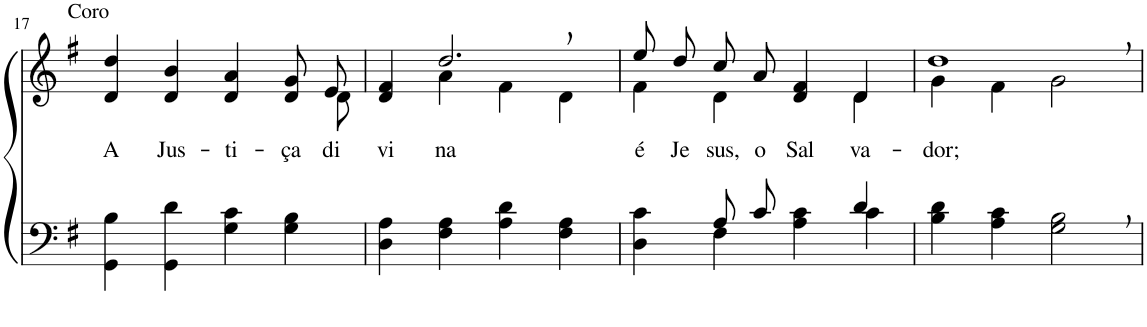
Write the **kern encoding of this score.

**kern	**kern	**text
*part2	*part1	*part1
*staff2	*staff1	*staff1
*I"Parte III e IV	*I"Parte I e II	*
!!LO:PB:g=z
*clefF4	*clefG2	*
*Trd1c2	*Trd1c2	*
*k[f#]	*k[f#]	*
*M4/4	*M4/4	*
=17	=17	=17
!	!LO:TX:a:t=Coro	!
!	!	!LO:LY:b
*	*^	*
4GG\ 4B\	4d/ 4dd/	2..ryy	A
!	!	!	!LO:LY:b
4GG\ 4d\	4d/ 4b/	.	Jus-
!	!	!	!LO:LY:b
4G\ 4c\	4d/ 4a/	.	-ti-
!	!	!	!LO:LY:b
4G\ 4B\	8d/ 8g/L	.	-ça
!	!	!	!LO:LY:b
.	8e/J	8d\	di-
=18	=18	=18	=18
!	!	!	!LO:LY:b
4D\ 4A\	4d/ 4f#/	4ryy	-vi-
!	!	!	!LO:LY:b
4F#\ 4A\	2.dd,/	4a\	-na
4A\ 4d\	.	4f#\	.
4F#\ 4A\	.	4d\	.
=19	=19	=19	=19
*^	*	*	*
!	!	!	!	!LO:LY:b
4ryy	4D\ 4c\	8ee/L	4f#\	é
!	!	!	!	!LO:LY:b
.	.	8dd/J	.	Je-
!	!	!	!	!LO:LY:b
8A/L	4F#\	8cc/L	4d\	sus,
!	!	!	!	!LO:LY:b
8c/J	.	8a/J	.	o
!	!	!	!	!LO:LY:b
4ryy	4A\ 4c\	4d/ 4f#/	4ryy	Sal-
!	!	!	!	!LO:LY:b
4d/	4c\	4d/	4d\	-va-
=20	=20	=20	=20	=20
!	!	!	!	!LO:LY:b
*v	*v	*	*	*
4B\ 4d\	1dd,	4g\	-dor;
4A\ 4c\	.	4f#\	.
2G\, 2B\,	.	2g\	.
*	*v	*v	*
=	=	=
*-	*-	*-
